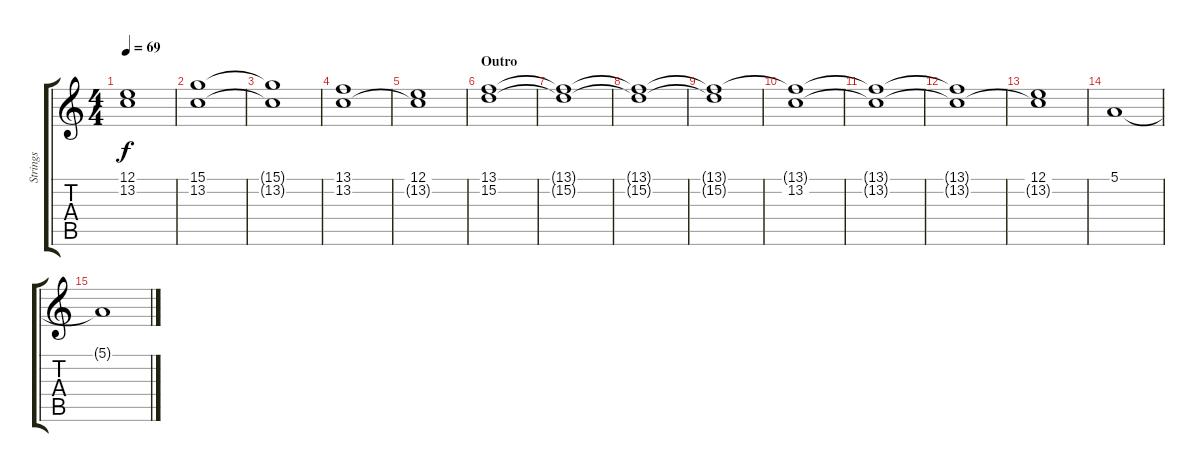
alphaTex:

\track ("Strings" "Strings") {instrument stringensemble1}
\staff {score tabs}
\tuning (E4 B3 G3 D3 A2 E2) {hide}
\ts (4 4)
\tempo 69
\clef g2
\ks c
(12.1{t} 13.2{t}).1{dy f} |
(15.1 13.2).1 |
(15.1{t} 13.2{t}).1 |
(13.1 13.2).1 |
(12.1 13.2{t}).1 |
\section ("" "Outro")
(13.1 15.2).1 |
(13.1{t} 15.2{t}).1 |
(13.1{t} 15.2{t}).1 |
(13.1{t} 15.2{t}).1 |
(13.1{t} 13.2).1 |
(13.1{t} 13.2{t}).1 |
(13.1{t} 13.2{t}).1 |
(12.1 13.2{t}).1 |
5.1.1 |
5.1{t}.1
